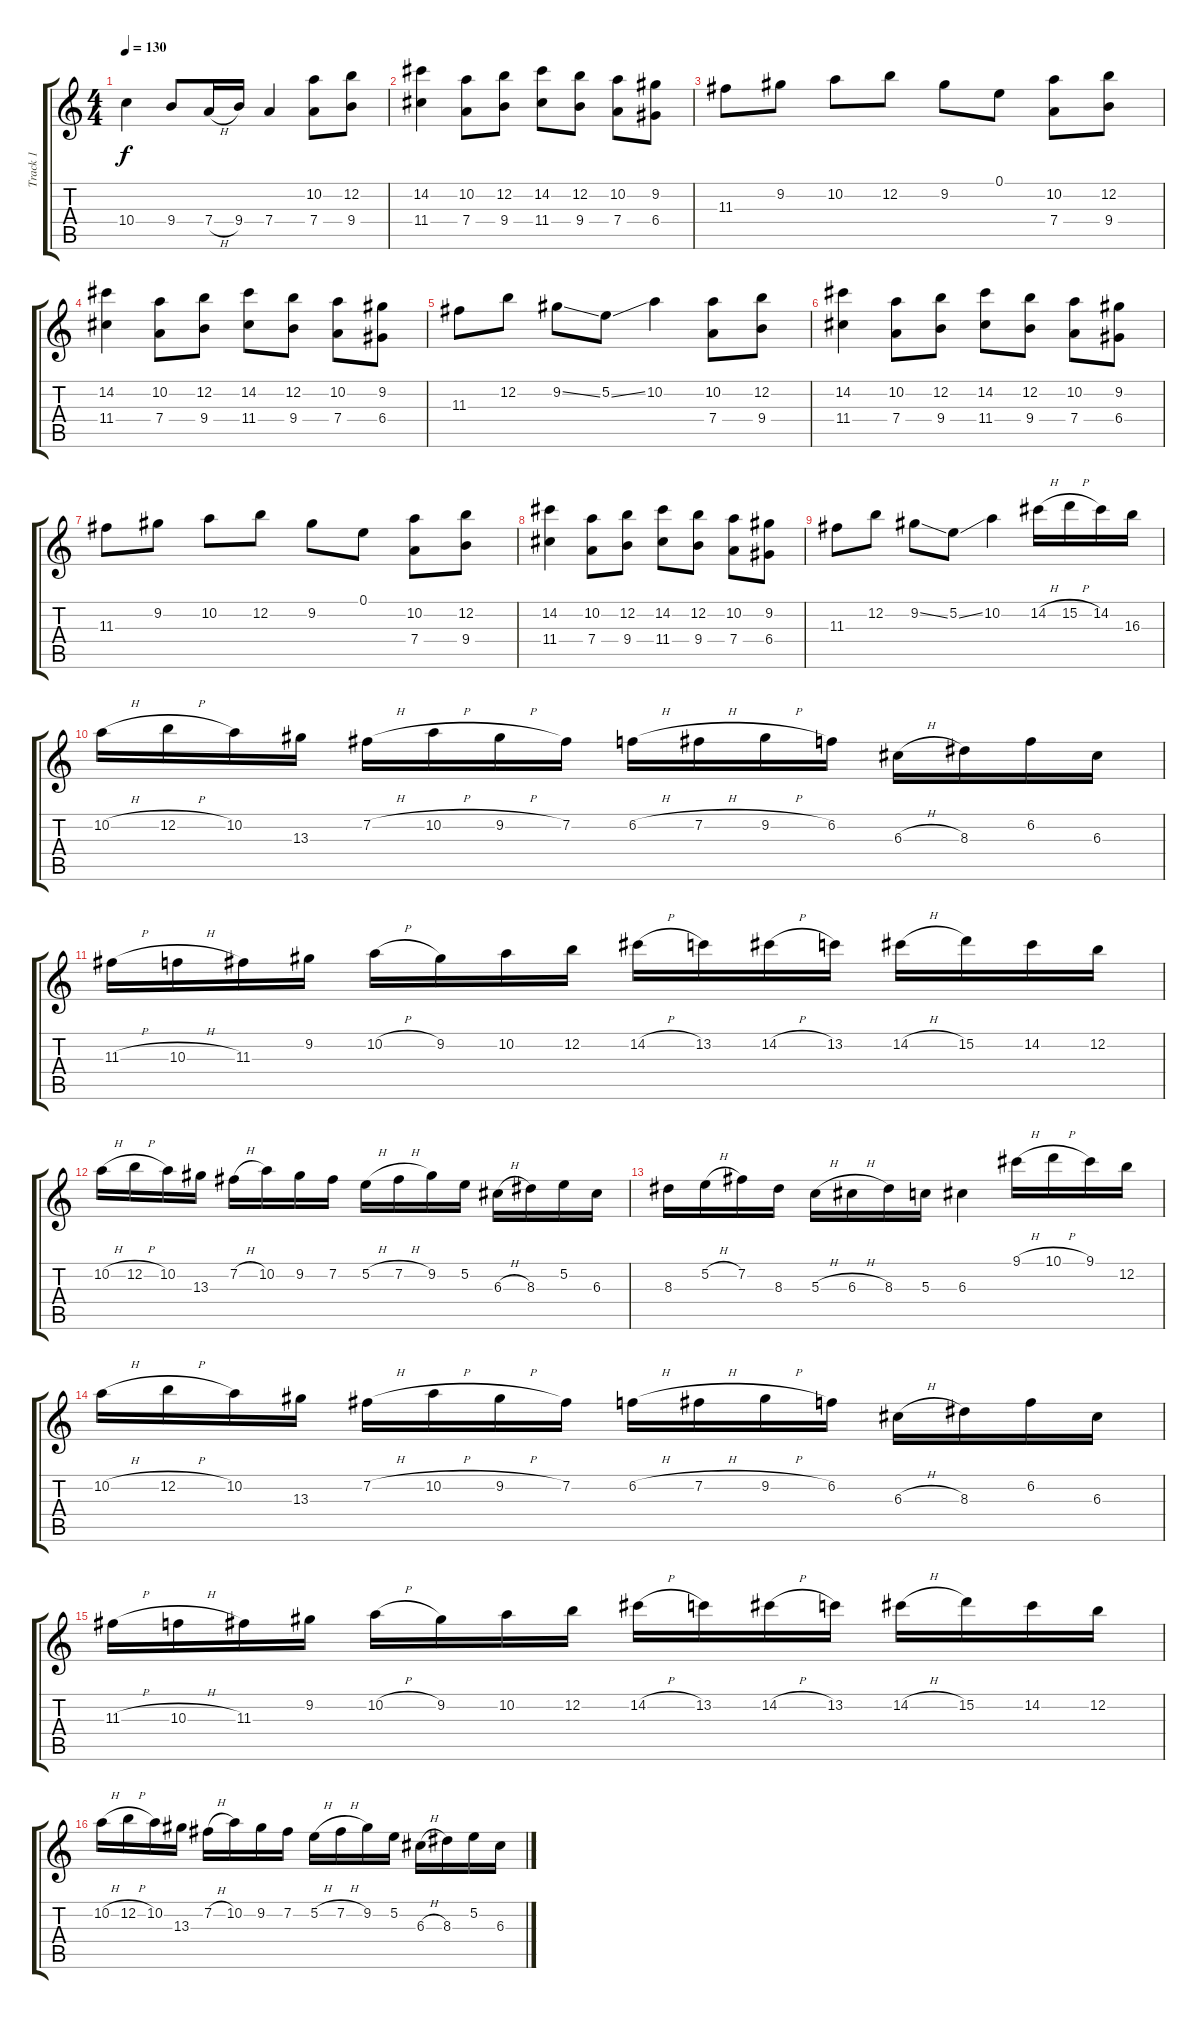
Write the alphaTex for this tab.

\track ("Track 1" "Track 1") {instrument acousticguitarsteel}
\staff {score tabs}
\tuning (E4 B3 G3 D3 A2 E2) {hide}
\ts (4 4)
\tempo 130
\clef g2
\ks c
10.4.4{dy f} 9.4.8 7.4{h}.16 9.4.16 7.4.4 (10.2 7.4).8 (12.2 9.4).8 |
(14.2 11.4).4 (10.2 7.4).8 (12.2 9.4).8 (14.2 11.4).8 (12.2 9.4).8 (10.2 7.4).8 (9.2 6.4).8 |
11.3.8 9.2.8 10.2.8 12.2.8 9.2.8 0.1.8 (10.2 7.4).8 (12.2 9.4).8 |
(14.2 11.4).4 (10.2 7.4).8 (12.2 9.4).8 (14.2 11.4).8 (12.2 9.4).8 (10.2 7.4).8 (9.2 6.4).8 |
11.3.8 12.2.8 9.2{ss}.8 5.2{ss}.8 10.2.4 (10.2 7.4).8 (12.2 9.4).8 |
(14.2 11.4).4 (10.2 7.4).8 (12.2 9.4).8 (14.2 11.4).8 (12.2 9.4).8 (10.2 7.4).8 (9.2 6.4).8 |
11.3.8 9.2.8 10.2.8 12.2.8 9.2.8 0.1.8 (10.2 7.4).8 (12.2 9.4).8 |
(14.2 11.4).4 (10.2 7.4).8 (12.2 9.4).8 (14.2 11.4).8 (12.2 9.4).8 (10.2 7.4).8 (9.2 6.4).8 |
11.3.8 12.2.8 9.2{ss}.8 5.2{ss}.8 10.2.4 14.2{h}.16 15.2{h}.16 14.2.16 16.3.16 |
10.2{h}.16 12.2{h}.16 10.2.16 13.3.16 7.2{h}.16 10.2{h}.16 9.2{h}.16 7.2.16 6.2{h}.16 7.2{h}.16 9.2{h}.16 6.2.16 6.3{h}.16 8.3.16 6.2.16 6.3.16 |
11.3{h}.16 10.3{h}.16 11.3.16 9.2.16 10.2{h}.16 9.2.16 10.2.16 12.2.16 14.2{h}.16 13.2.16 14.2{h}.16 13.2.16 14.2{h}.16 15.2.16 14.2.16 12.2.16 |
10.2{h}.16 12.2{h}.16 10.2.16 13.3.16 7.2{h}.16 10.2.16 9.2.16 7.2.16 5.2{h}.16 7.2{h}.16 9.2.16 5.2.16 6.3{h}.16 8.3.16 5.2.16 6.3.16 |
8.3.16 5.2{h}.16 7.2.16 8.3.16 5.3{h}.16 6.3{h}.16 8.3.16 5.3.16 6.3.4 9.1{h}.16 10.1{h}.16 9.1.16 12.2.16 |
10.2{h}.16 12.2{h}.16 10.2.16 13.3.16 7.2{h}.16 10.2{h}.16 9.2{h}.16 7.2.16 6.2{h}.16 7.2{h}.16 9.2{h}.16 6.2.16 6.3{h}.16 8.3.16 6.2.16 6.3.16 |
11.3{h}.16 10.3{h}.16 11.3.16 9.2.16 10.2{h}.16 9.2.16 10.2.16 12.2.16 14.2{h}.16 13.2.16 14.2{h}.16 13.2.16 14.2{h}.16 15.2.16 14.2.16 12.2.16 |
10.2{h}.16 12.2{h}.16 10.2.16 13.3.16 7.2{h}.16 10.2.16 9.2.16 7.2.16 5.2{h}.16 7.2{h}.16 9.2.16 5.2.16 6.3{h}.16 8.3.16 5.2.16 6.3.16
